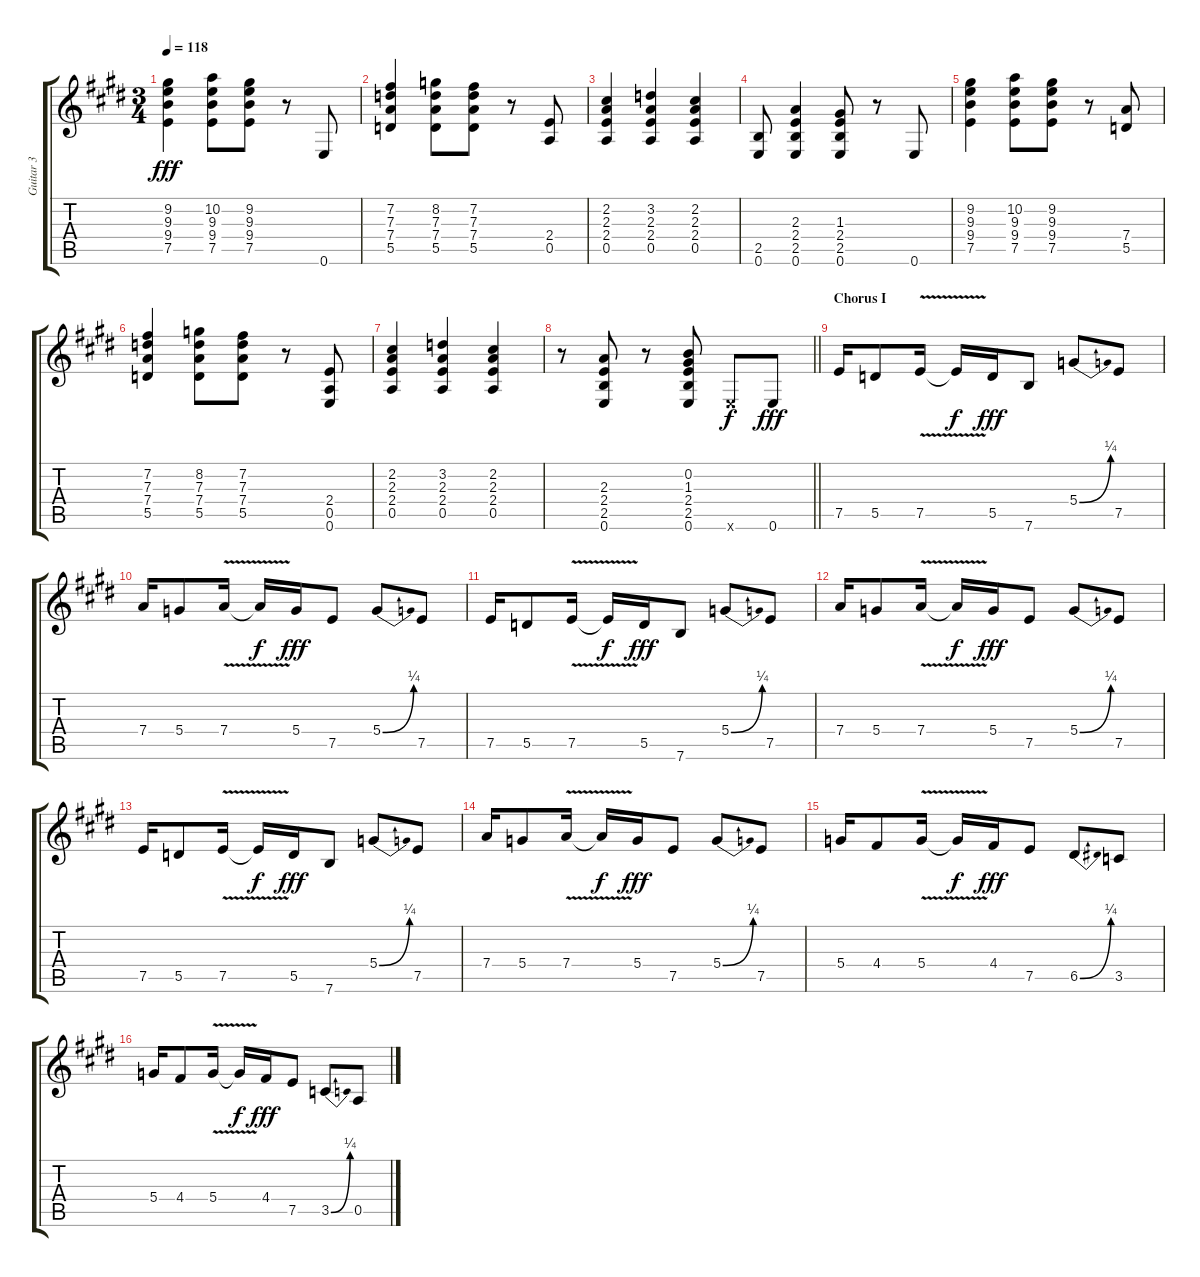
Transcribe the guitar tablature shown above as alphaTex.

\track ("Guitar 3" "Guitar 3") {instrument distortionguitar}
\staff {score tabs}
\tuning (E4 B3 G3 D3 A2 E2) {hide}
\ts (3 4)
\tempo 118
\clef g2
\ks e
(9.2 9.3 9.4 7.5).4{dy fff} (10.2 9.3 9.4 7.5).8 (9.2 9.3 9.4 7.5).8 r.8 0.6.8 |
(7.2 7.3 7.4 5.5).4 (8.2 7.3 7.4 5.5).8 (7.2 7.3 7.4 5.5).8 r.8 (2.4 0.5).8 |
(2.2 2.3 2.4 0.5).4 (3.2 2.3 2.4 0.5).4 (2.2 2.3 2.4 0.5).4 |
(2.5 0.6).8 (2.3 2.4 2.5 0.6).4 (1.3 2.4 2.5 0.6).8 r.8 0.6.8 |
(9.2 9.3 9.4 7.5).4 (10.2 9.3 9.4 7.5).8 (9.2 9.3 9.4 7.5).8 r.8 (7.4 5.5).8 |
(7.2 7.3 7.4 5.5).4 (8.2 7.3 7.4 5.5).8 (7.2 7.3 7.4 5.5).8 r.8 (2.4 0.5 0.6).8 |
(2.2 2.3 2.4 0.5).4 (3.2 2.3 2.4 0.5).4 (2.2 2.3 2.4 0.5).4 |
\barLineRight lightlight
r.8 (2.3 2.4 2.5 0.6).8 r.8 (0.2 1.3 2.4 2.5 0.6).8 0.6{x}.8{dy f} 0.6.8{dy fff} |
\section ("" "Chorus I")
7.5.16 5.5.8 7.5{v}.16 7.5{t}.16{dy f} 5.5.16{dy fff} 7.6.8 5.4{be (bend 0 0 60 1)}.8 7.5.8 |
7.4.16 5.4.8 7.4{v}.16 7.4{t}.16{dy f} 5.4.16{dy fff} 7.5.8 5.4{be (bend 0 0 60 1)}.8 7.5.8 |
7.5.16 5.5.8 7.5{v}.16 7.5{t}.16{dy f} 5.5.16{dy fff} 7.6.8 5.4{be (bend 0 0 60 1)}.8 7.5.8 |
7.4.16 5.4.8 7.4{v}.16 7.4{t}.16{dy f} 5.4.16{dy fff} 7.5.8 5.4{be (bend 0 0 60 1)}.8 7.5.8 |
7.5.16 5.5.8 7.5{v}.16 7.5{t}.16{dy f} 5.5.16{dy fff} 7.6.8 5.4{be (bend 0 0 60 1)}.8 7.5.8 |
7.4.16 5.4.8 7.4{v}.16 7.4{t}.16{dy f} 5.4.16{dy fff} 7.5.8 5.4{be (bend 0 0 60 1)}.8 7.5.8 |
5.4.16 4.4.8 5.4{v}.16 5.4{t}.16{dy f} 4.4.16{dy fff} 7.5.8 6.5{be (bend 0 0 60 1)}.8 3.5.8 |
5.4.16 4.4.8 5.4{v}.16 5.4{t}.16{dy f} 4.4.16{dy fff} 7.5.8 3.5{be (bend 0 0 60 1)}.8 0.5.8
